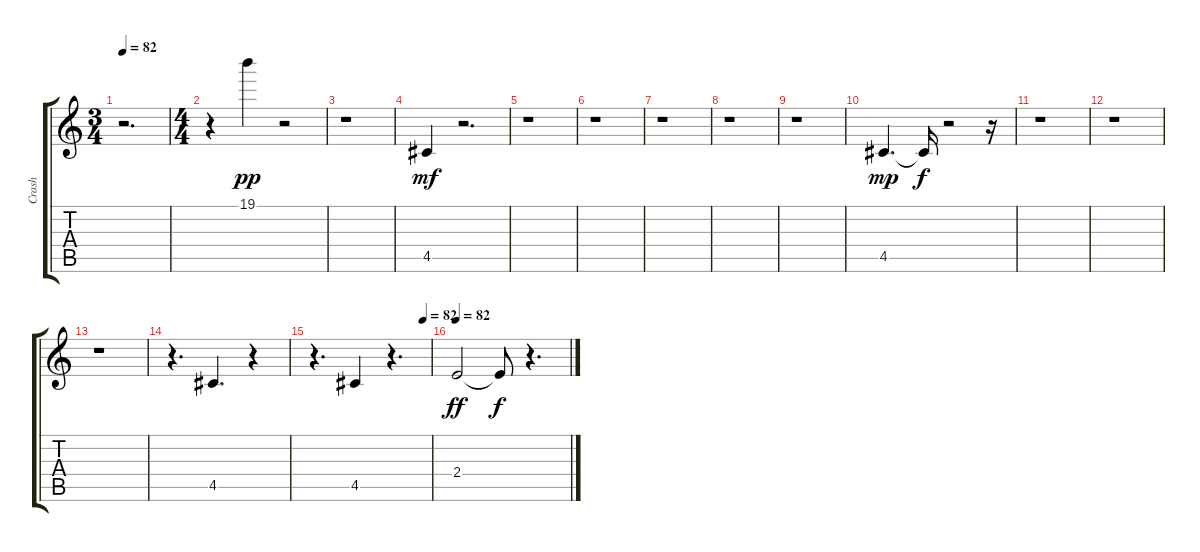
\track ("Crash" "Crash") {instrument acousticguitarsteel}
\staff {score tabs}
\tuning (E4 B3 G3 D3 A2 E2) {hide}
\ts (3 4)
\tempo 82
\clef g2
\ks c
r.2{d dy pp} |
\ts (4 4)
r.4 19.1.4 r.2 |
r.1 |
4.5.4{dy mf} r.2{d} |
r.1 |
r.1 |
r.1 |
r.1 |
r.1 |
4.5.4{d dy mp} 4.5{t}.16{dy f} r.2 r.16 |
r.1 |
r.1 |
r.1 |
r.4{d} 4.5.4{d} r.4 |
\tempo (82 0.9375)
r.4{d} 4.5.4 r.4{d} |
\tempo 82
2.4.2{dy ff} 2.4{t}.8{dy f} r.4{d}
